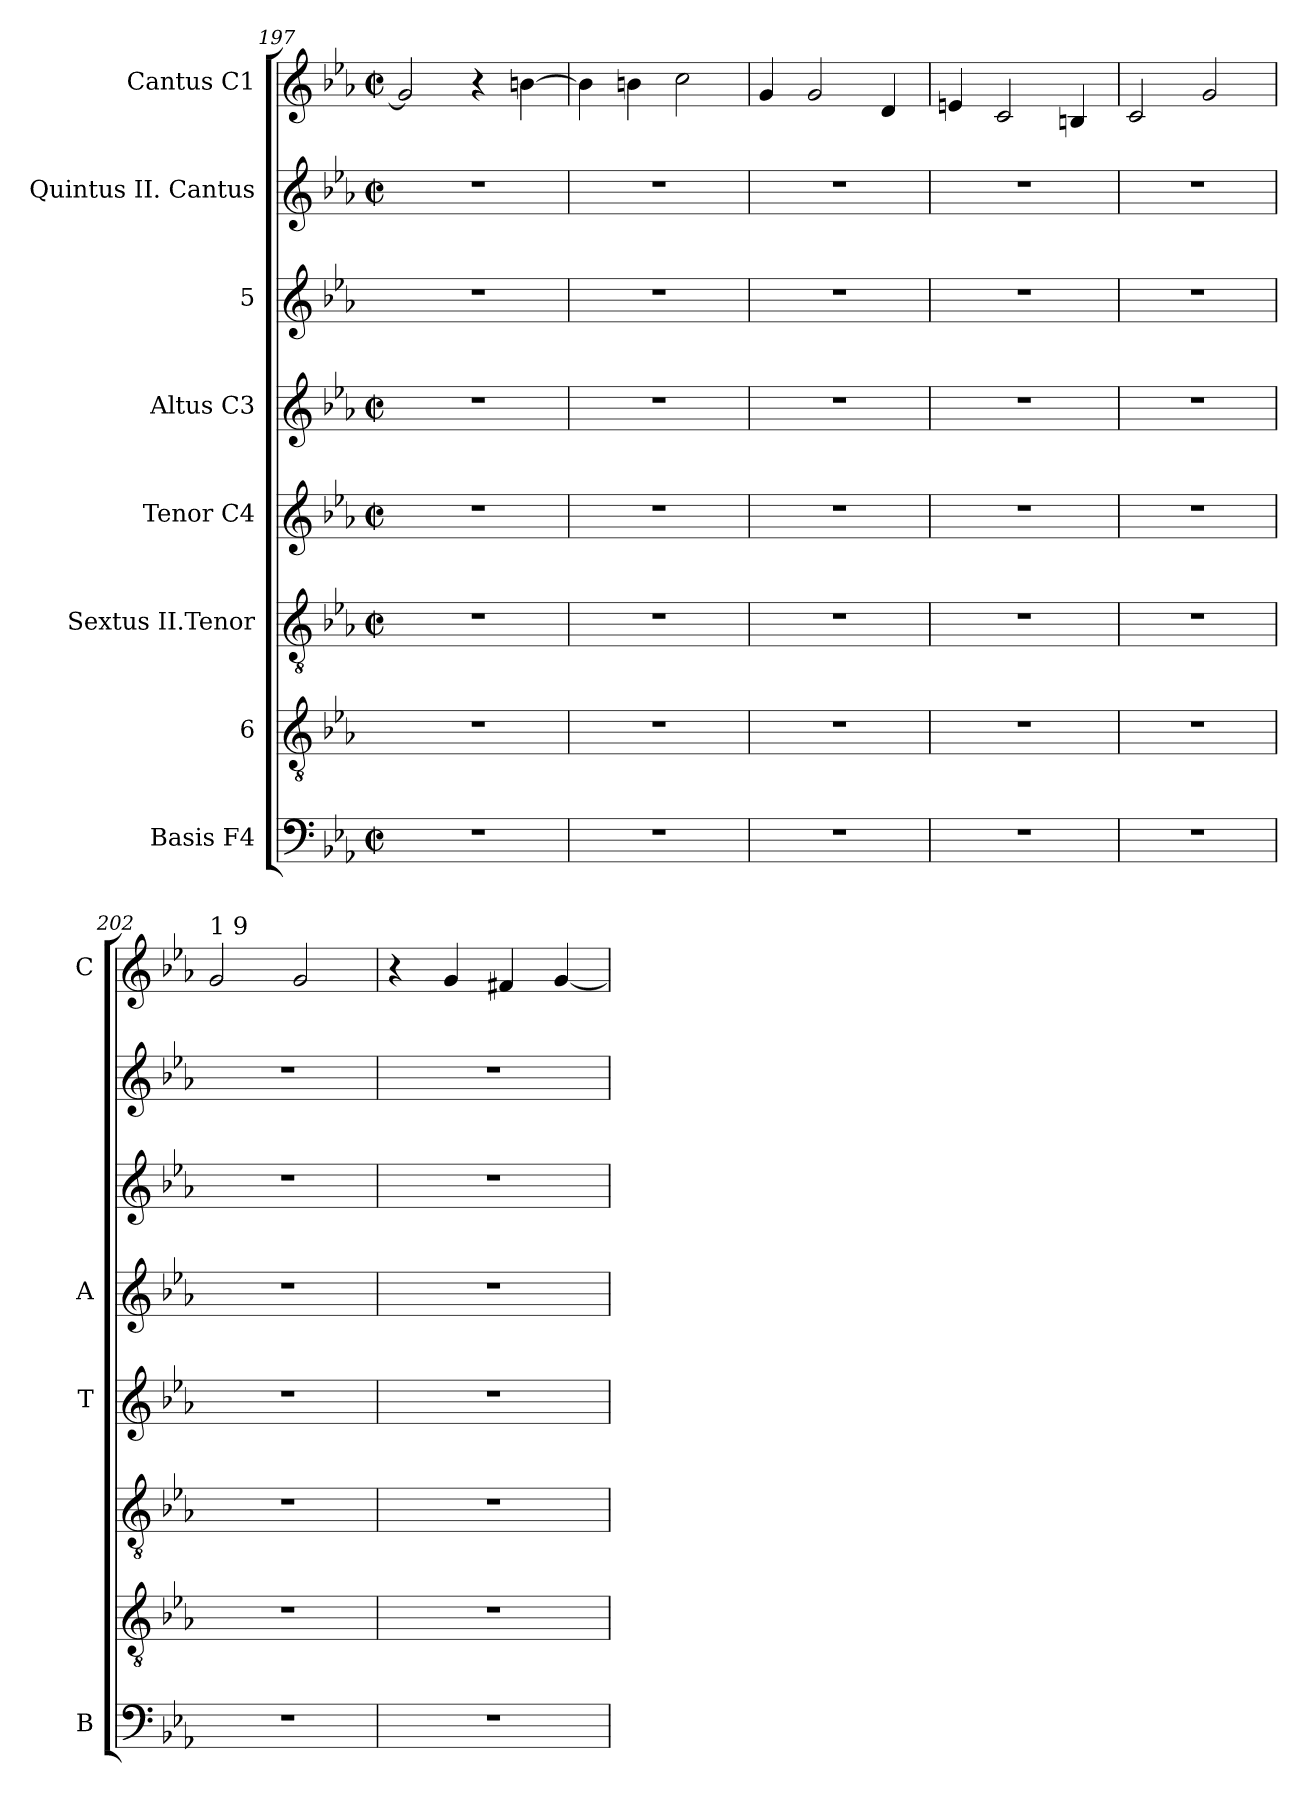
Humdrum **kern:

**kern	**kern	**kern	**kern	**kern	**kern	**kern	**kern
*part8	*part7	*part6	*part5	*part4	*part3	*part2	*part1
*staff8	*staff7	*staff6	*staff5	*staff4	*staff3	*staff2	*staff1
*I"Basis F4	*I"6	*I"Sextus II.Tenor	*I"Tenor C4	*I"Altus C3	*I"5	*I"Quintus II. Cantus	*I"Cantus C1
*I'B	*	*	*I'T	*I'A	*	*	*I'C
*clefF4	*clefGv2	*clefGv2	*clefG2	*clefG2	*clefG2	*clefG2	*clefG2
*k[b-e-a-]	*k[b-e-a-]	*k[b-e-a-]	*k[b-e-a-]	*k[b-e-a-]	*k[b-e-a-]	*k[b-e-a-]	*k[b-e-a-]
*E-:	*E-:	*E-:	*E-:	*E-:	*E-:	*E-:	*E-:
*M2/2	*	*M2/2	*M2/2	*M2/2	*	*M2/2	*M2/2
*met(c|)	*	*met(c|)	*met(c|)	*met(c|)	*	*met(c|)	*met(c|)
=197	=197	=197	=197	=197	=197	=197	=197
1r	1r	1r	1r	1r	1r	1r	2g/]
.	.	.	.	.	.	.	4r
.	.	.	.	.	.	.	[>4bn\
=198	=198	=198	=198	=198	=198	=198	=198
1r	1r	1r	1r	1r	1r	1r	4b\]
.	.	.	.	.	.	.	4bn\
.	.	.	.	.	.	.	2cc\
=199	=199	=199	=199	=199	=199	=199	=199
1r	1r	1r	1r	1r	1r	1r	4g/
.	.	.	.	.	.	.	2g/
.	.	.	.	.	.	.	4d/
=200	=200	=200	=200	=200	=200	=200	=200
1r	1r	1r	1r	1r	1r	1r	4en/
.	.	.	.	.	.	.	2c/
.	.	.	.	.	.	.	4Bn/
=201	=201	=201	=201	=201	=201	=201	=201
1r	1r	1r	1r	1r	1r	1r	2c/
.	.	.	.	.	.	.	2g/
!!LO:LB:g=z
=202	=202	=202	=202	=202	=202	=202	=202
!	!	!	!	!	!	!	!LO:TX:a:t=1 9
1r	1r	1r	1r	1r	1r	1r	2g/
.	.	.	.	.	.	.	2g/
=203	=203	=203	=203	=203	=203	=203	=203
1r	1r	1r	1r	1r	1r	1r	4r
.	.	.	.	.	.	.	4g/
.	.	.	.	.	.	.	4f#X/
.	.	.	.	.	.	.	[<4g/
=	=	=	=	=	=	=	=
*-	*-	*-	*-	*-	*-	*-	*-
